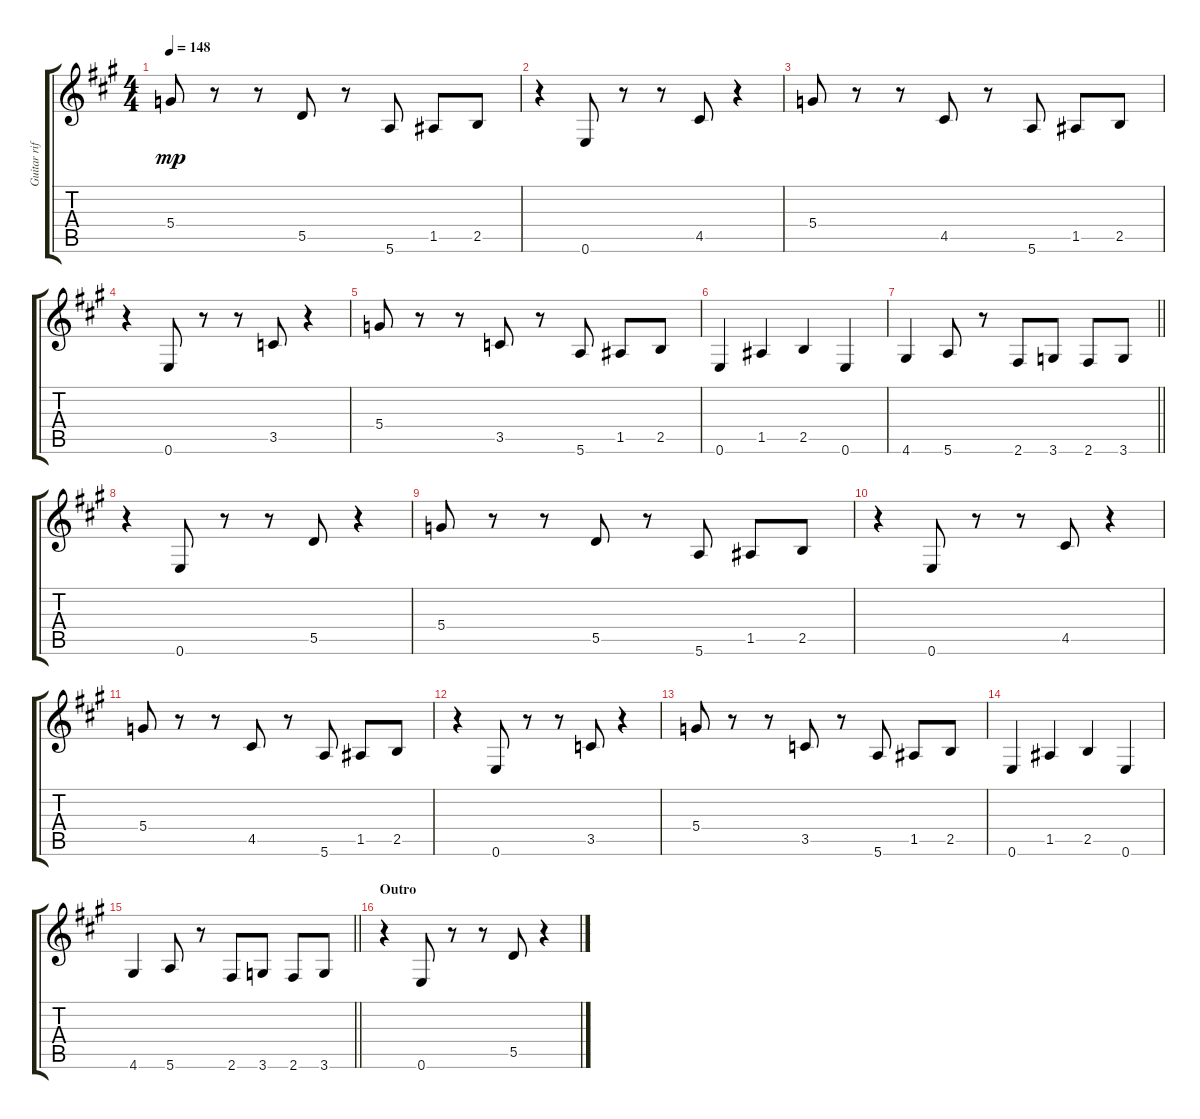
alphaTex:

\track ("Guitar riff overdrive" "Guitar rif") {instrument overdrivenguitar}
\staff {score tabs}
\tuning (E4 B3 G3 D3 A2 E2) {hide}
\ts (4 4)
\tempo 148
\clef g2
\ks a
5.4.8{dy mp} r.8 r.8 5.5.8 r.8 5.6.8 1.5.8 2.5.8 |
r.4 0.6.8 r.8 r.8 4.5.8 r.4 |
5.4.8 r.8 r.8 4.5.8 r.8 5.6.8 1.5.8 2.5.8 |
r.4 0.6.8 r.8 r.8 3.5.8 r.4 |
5.4.8 r.8 r.8 3.5.8 r.8 5.6.8 1.5.8 2.5.8 |
0.6.4 1.5.4 2.5.4 0.6.4 |
\barLineRight lightlight
4.6.4 5.6.8 r.8 2.6.8 3.6.8 2.6.8 3.6.8 |
r.4 0.6.8 r.8 r.8 5.5.8 r.4 |
5.4.8 r.8 r.8 5.5.8 r.8 5.6.8 1.5.8 2.5.8 |
r.4 0.6.8 r.8 r.8 4.5.8 r.4 |
5.4.8 r.8 r.8 4.5.8 r.8 5.6.8 1.5.8 2.5.8 |
r.4 0.6.8 r.8 r.8 3.5.8 r.4 |
5.4.8 r.8 r.8 3.5.8 r.8 5.6.8 1.5.8 2.5.8 |
0.6.4 1.5.4 2.5.4 0.6.4 |
\barLineRight lightlight
4.6.4 5.6.8 r.8 2.6.8 3.6.8 2.6.8 3.6.8 |
\section ("" "Outro")
r.4 0.6.8 r.8 r.8 5.5.8 r.4
